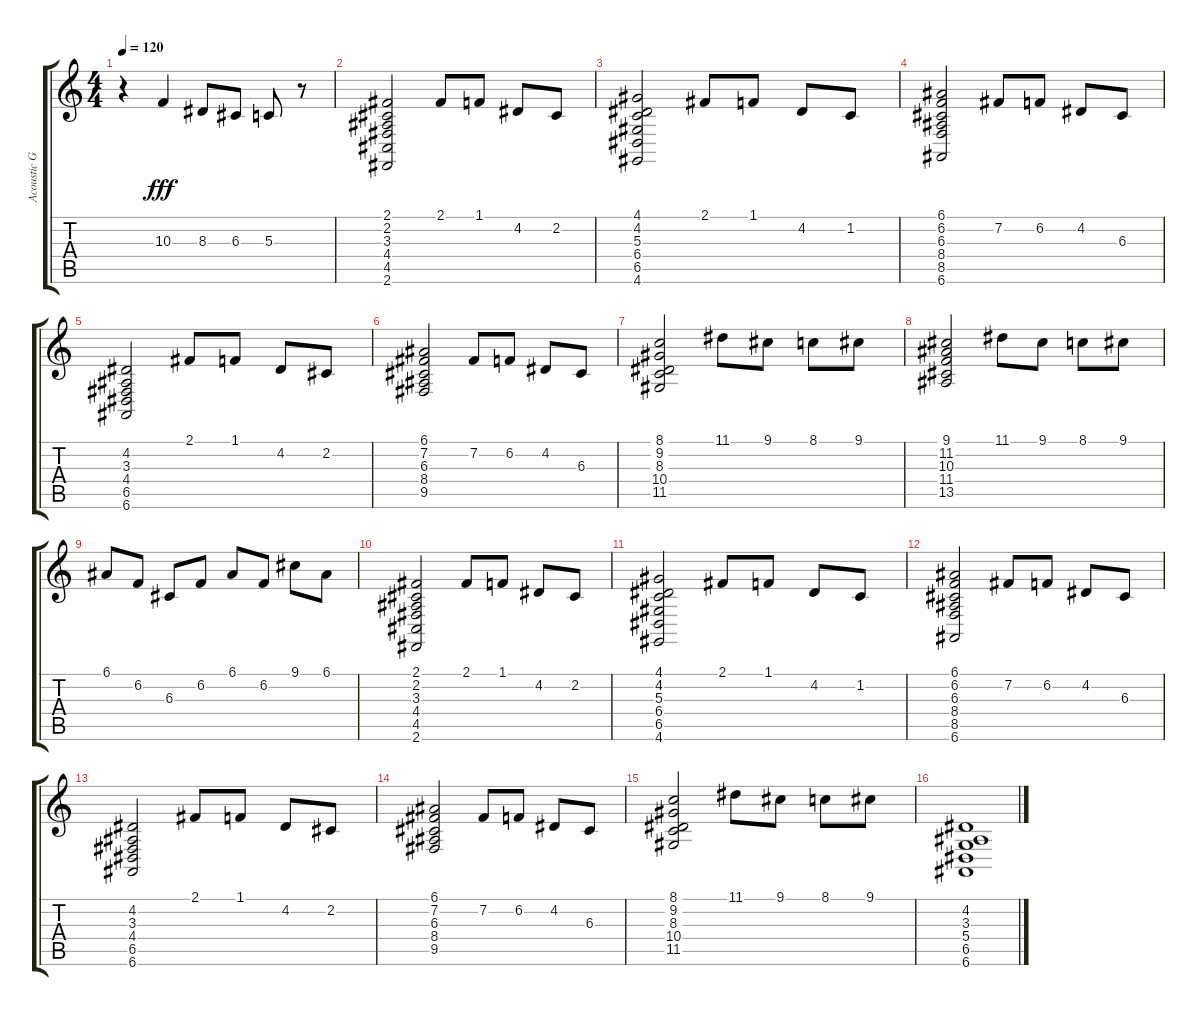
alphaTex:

\track ("Acoustic Grand Piano" "Acoustic G") {instrument acousticgrandpiano}
\staff {score tabs}
\tuning (E4 B3 G3 D3 A2 E2) {hide}
\ts (4 4)
\tempo 120
\clef g2
\ks c
r.4{dy fff} 10.3.4 8.3.8 6.3.8 5.3.8 r.8 |
(2.1 2.2 3.3 4.4 4.5 2.6).2 2.1.8 1.1.8 4.2.8 2.2.8 |
(4.1 4.2 5.3 6.4 6.5 4.6).2 2.1.8 1.1.8 4.2.8 1.2.8 |
(6.1 6.2 6.3 8.4 8.5 6.6).2 7.2.8 6.2.8 4.2.8 6.3.8 |
(4.2 3.3 4.4 6.5 6.6).2 2.1.8 1.1.8 4.2.8 2.2.8 |
(6.1 7.2 6.3 8.4 9.5).2 7.2.8 6.2.8 4.2.8 6.3.8 |
(8.1 9.2 8.3 10.4 11.5).2 11.1.8 9.1.8 8.1.8 9.1.8 |
(9.1 11.2 10.3 11.4 13.5).2 11.1.8 9.1.8 8.1.8 9.1.8 |
6.1.8 6.2.8 6.3.8 6.2.8 6.1.8 6.2.8 9.1.8 6.1.8 |
(2.1 2.2 3.3 4.4 4.5 2.6).2 2.1.8 1.1.8 4.2.8 2.2.8 |
(4.1 4.2 5.3 6.4 6.5 4.6).2 2.1.8 1.1.8 4.2.8 1.2.8 |
(6.1 6.2 6.3 8.4 8.5 6.6).2 7.2.8 6.2.8 4.2.8 6.3.8 |
(4.2 3.3 4.4 6.5 6.6).2 2.1.8 1.1.8 4.2.8 2.2.8 |
(6.1 7.2 6.3 8.4 9.5).2 7.2.8 6.2.8 4.2.8 6.3.8 |
(8.1 9.2 8.3 10.4 11.5).2 11.1.8 9.1.8 8.1.8 9.1.8 |
(4.2 3.3 5.4 6.5 6.6).1
